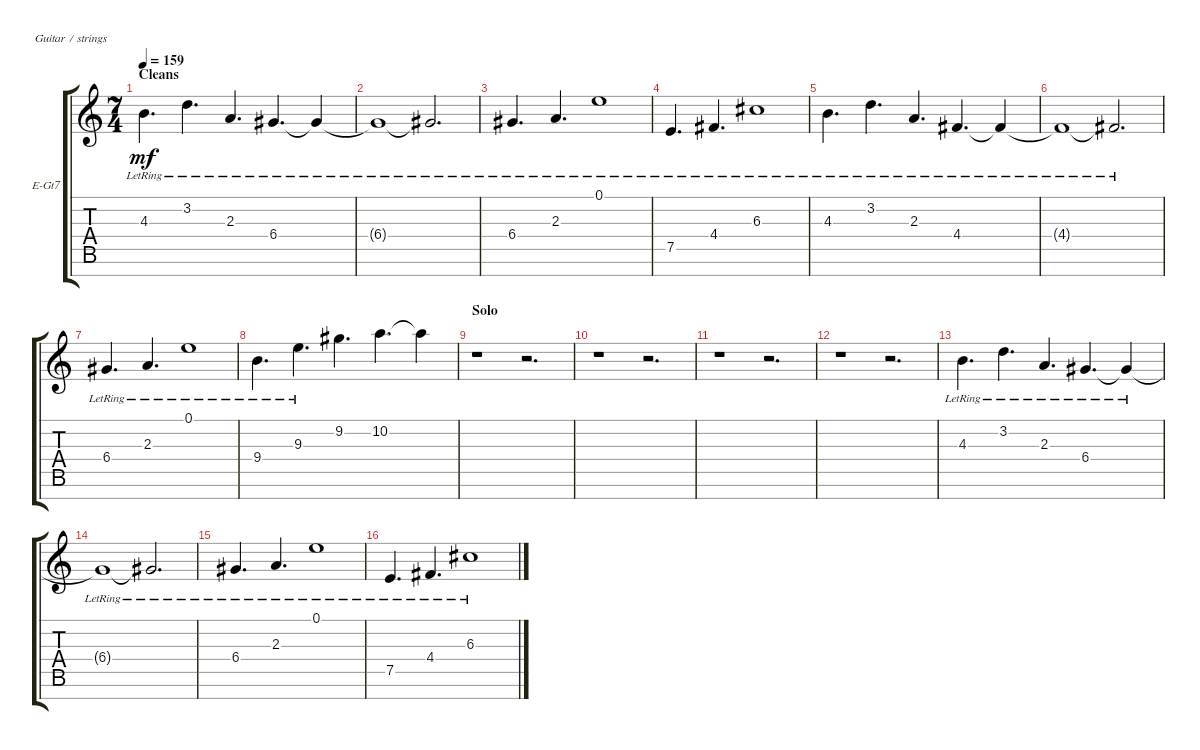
\bracketExtendMode groupsimilarinstruments
\firstSystemTrackNameOrientation horizontal
\otherSystemsTrackNameOrientation horizontal
\track ("Cleans" "E-Gt7") {instrument electricguitarclean}
\staff {score tabs}
\tuning (E4 B3 G3 D3 A2 E2 B1)
\ts (7 4)
\section ("" "Cleans")
\tempo 159
\clef g2
\ks c
4.3{lr}.4{d dy mf} 3.2{lr}.4{d} 2.3{lr}.4{d} 6.4{lr}.4{d} 6.4{lr t}.4 |
6.4{lr t}.1 6.4{lr t}.2{d} |
6.4{lr}.4{d} 2.3{lr}.4{d} 0.1{lr}.1 |
7.5{lr}.4{d} 4.4{lr}.4{d} 6.3{lr}.1 |
4.3{lr}.4{d} 3.2{lr}.4{d} 2.3{lr}.4{d} 4.4{lr}.4{d} 4.4{lr t}.4 |
4.4{lr t}.1 4.4{lr t}.2{d} |
6.4{lr}.4{d} 2.3{lr}.4{d} 0.1{lr}.1 |
9.4{lr}.4{d} 9.3{lr}.4{d} 9.2.4{d} 10.2.4{d} 10.2{t}.4 |
\section ("" "Solo")
r.1 r.2{d} |
r.1 r.2{d} |
r.1 r.2{d} |
r.1 r.2{d} |
4.3{lr}.4{d} 3.2{lr}.4{d} 2.3{lr}.4{d} 6.4{lr}.4{d} 6.4{lr t}.4 |
6.4{lr t}.1 6.4{lr t}.2{d} |
6.4{lr}.4{d} 2.3{lr}.4{d} 0.1{lr}.1 |
7.5{lr}.4{d} 4.4{lr}.4{d} 6.3{lr}.1
